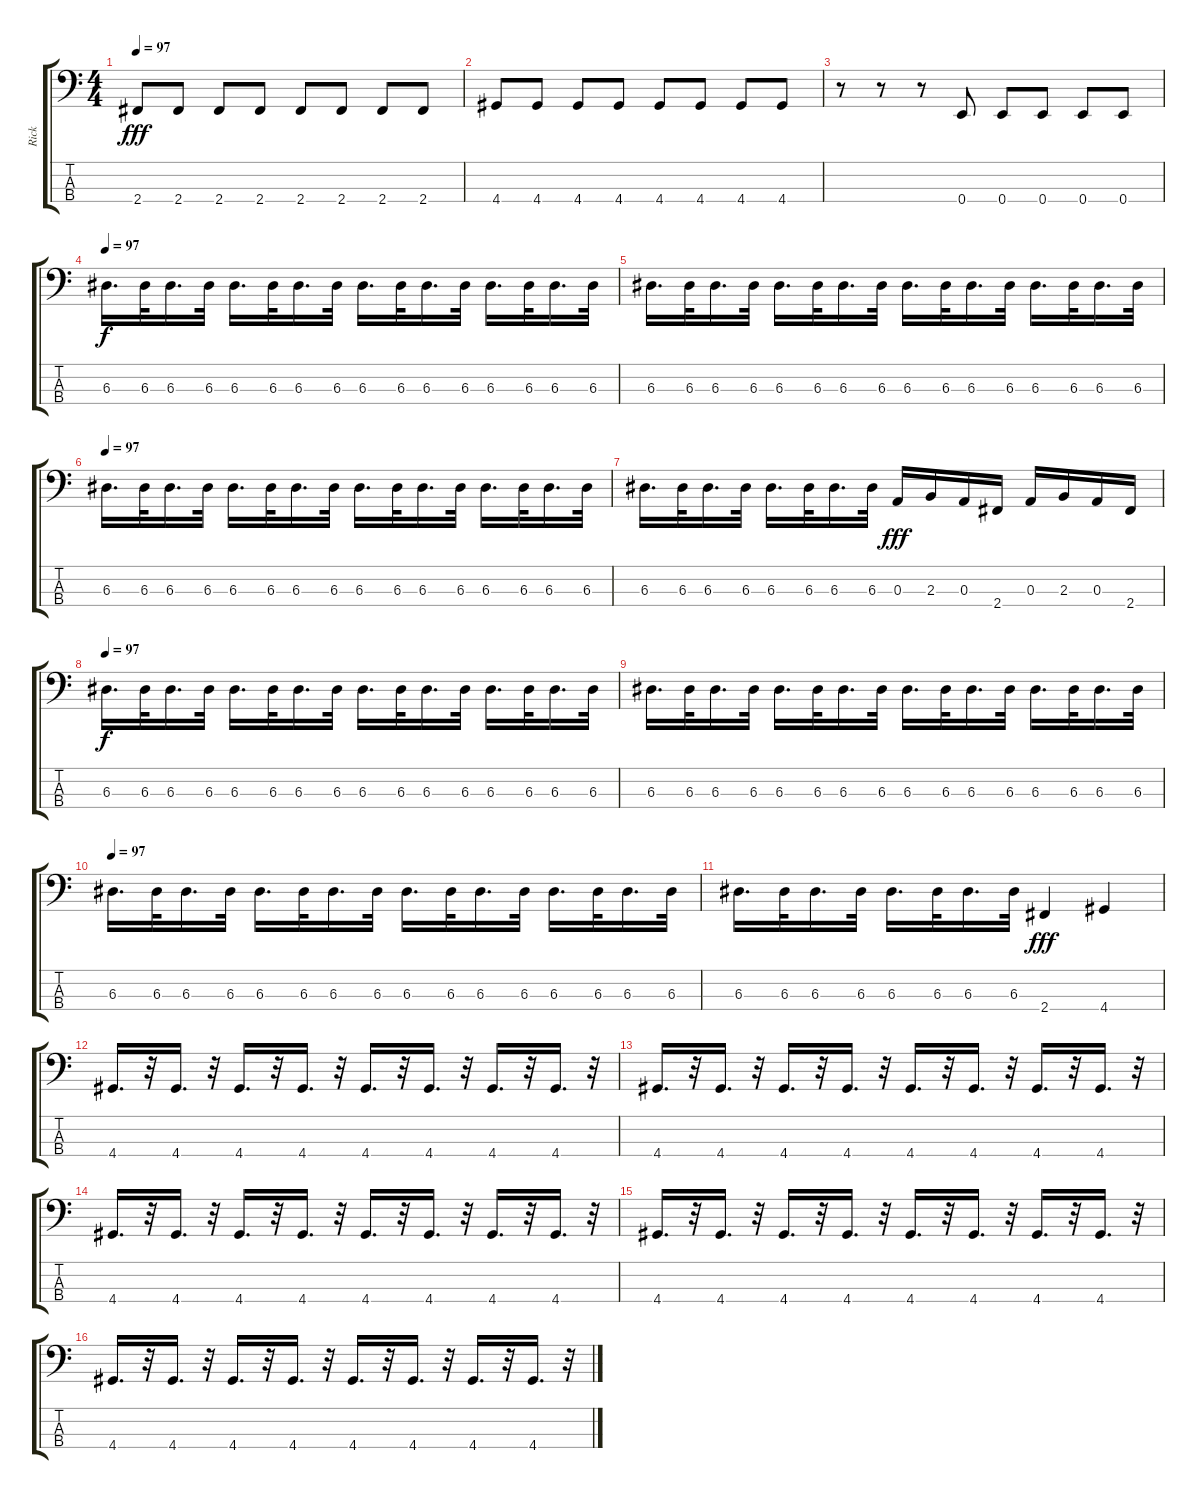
\track ("Rick" "Rick") {instrument electricbassfinger}
\staff {score tabs}
\tuning (G2 D2 A1 E1) {hide}
\ts (4 4)
\tempo 97
\clef f4
\ks c
2.4.8{dy fff} 2.4.8 2.4.8 2.4.8 2.4.8 2.4.8 2.4.8 2.4.8 |
4.4.8 4.4.8 4.4.8 4.4.8 4.4.8 4.4.8 4.4.8 4.4.8 |
r.8 r.8 r.8 0.4.8 0.4.8 0.4.8 0.4.8 0.4.8 |
\tempo 97
6.3.16{d dy f} 6.3.32 6.3.16{d} 6.3.32 6.3.16{d} 6.3.32 6.3.16{d} 6.3.32 6.3.16{d} 6.3.32 6.3.16{d} 6.3.32 6.3.16{d} 6.3.32 6.3.16{d} 6.3.32 |
6.3.16{d} 6.3.32 6.3.16{d} 6.3.32 6.3.16{d} 6.3.32 6.3.16{d} 6.3.32 6.3.16{d} 6.3.32 6.3.16{d} 6.3.32 6.3.16{d} 6.3.32 6.3.16{d} 6.3.32 |
\tempo 97
6.3.16{d} 6.3.32 6.3.16{d} 6.3.32 6.3.16{d} 6.3.32 6.3.16{d} 6.3.32 6.3.16{d} 6.3.32 6.3.16{d} 6.3.32 6.3.16{d} 6.3.32 6.3.16{d} 6.3.32 |
6.3.16{d} 6.3.32 6.3.16{d} 6.3.32 6.3.16{d} 6.3.32 6.3.16{d} 6.3.32 0.3.16{dy fff} 2.3.16 0.3.16 2.4.16 0.3.16 2.3.16 0.3.16 2.4.16 |
\tempo 97
6.3.16{d dy f} 6.3.32 6.3.16{d} 6.3.32 6.3.16{d} 6.3.32 6.3.16{d} 6.3.32 6.3.16{d} 6.3.32 6.3.16{d} 6.3.32 6.3.16{d} 6.3.32 6.3.16{d} 6.3.32 |
6.3.16{d} 6.3.32 6.3.16{d} 6.3.32 6.3.16{d} 6.3.32 6.3.16{d} 6.3.32 6.3.16{d} 6.3.32 6.3.16{d} 6.3.32 6.3.16{d} 6.3.32 6.3.16{d} 6.3.32 |
\tempo 97
6.3.16{d} 6.3.32 6.3.16{d} 6.3.32 6.3.16{d} 6.3.32 6.3.16{d} 6.3.32 6.3.16{d} 6.3.32 6.3.16{d} 6.3.32 6.3.16{d} 6.3.32 6.3.16{d} 6.3.32 |
6.3.16{d} 6.3.32 6.3.16{d} 6.3.32 6.3.16{d} 6.3.32 6.3.16{d} 6.3.32 2.4.4{dy fff} 4.4.4 |
4.4.16{d} r.32 4.4.16{d} r.32 4.4.16{d} r.32 4.4.16{d} r.32 4.4.16{d} r.32 4.4.16{d} r.32 4.4.16{d} r.32 4.4.16{d} r.32 |
4.4.16{d} r.32 4.4.16{d} r.32 4.4.16{d} r.32 4.4.16{d} r.32 4.4.16{d} r.32 4.4.16{d} r.32 4.4.16{d} r.32 4.4.16{d} r.32 |
4.4.16{d} r.32 4.4.16{d} r.32 4.4.16{d} r.32 4.4.16{d} r.32 4.4.16{d} r.32 4.4.16{d} r.32 4.4.16{d} r.32 4.4.16{d} r.32 |
4.4.16{d} r.32 4.4.16{d} r.32 4.4.16{d} r.32 4.4.16{d} r.32 4.4.16{d} r.32 4.4.16{d} r.32 4.4.16{d} r.32 4.4.16{d} r.32 |
4.4.16{d} r.32 4.4.16{d} r.32 4.4.16{d} r.32 4.4.16{d} r.32 4.4.16{d} r.32 4.4.16{d} r.32 4.4.16{d} r.32 4.4.16{d} r.32
